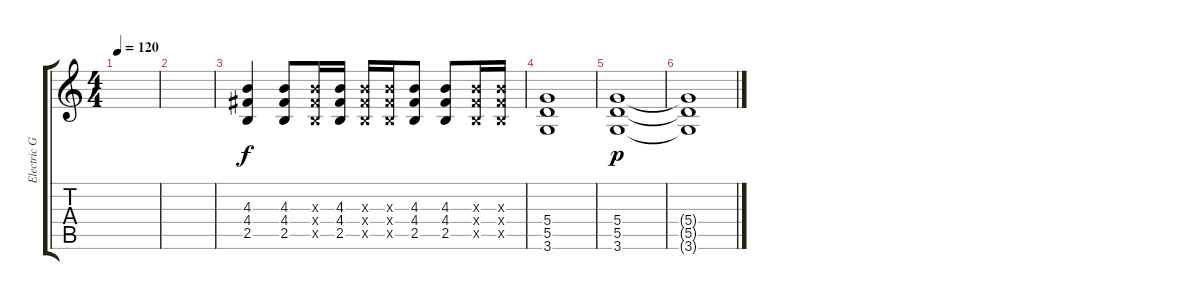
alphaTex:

\track ("Electric Guitar" "Electric G") {instrument distortionguitar}
\staff {score tabs}
\tuning (E4 B3 G3 D3 A2 E2) {hide}
\ts (4 4)
\tempo 120
\clef g2
\ks c
|
|
(4.3 4.4 2.5).4 (4.3 4.4 2.5).8 (4.3{x} 4.4{x} 2.5{x}).16 (4.3 4.4 2.5).16 (4.3{x} 4.4{x} 2.5{x}).16 (4.3{x} 4.4{x} 2.5{x}).16 (4.3 4.4 2.5).8 (4.3 4.4 2.5).8 (4.3{x} 4.4{x} 2.5{x}).16 (4.3{x} 4.4{x} 2.5{x}).16 |
(5.4 5.5 3.6).1 |
(5.4 5.5 3.6).1{dy p} |
(5.4{t} 5.5{t} 3.6{t}).1
